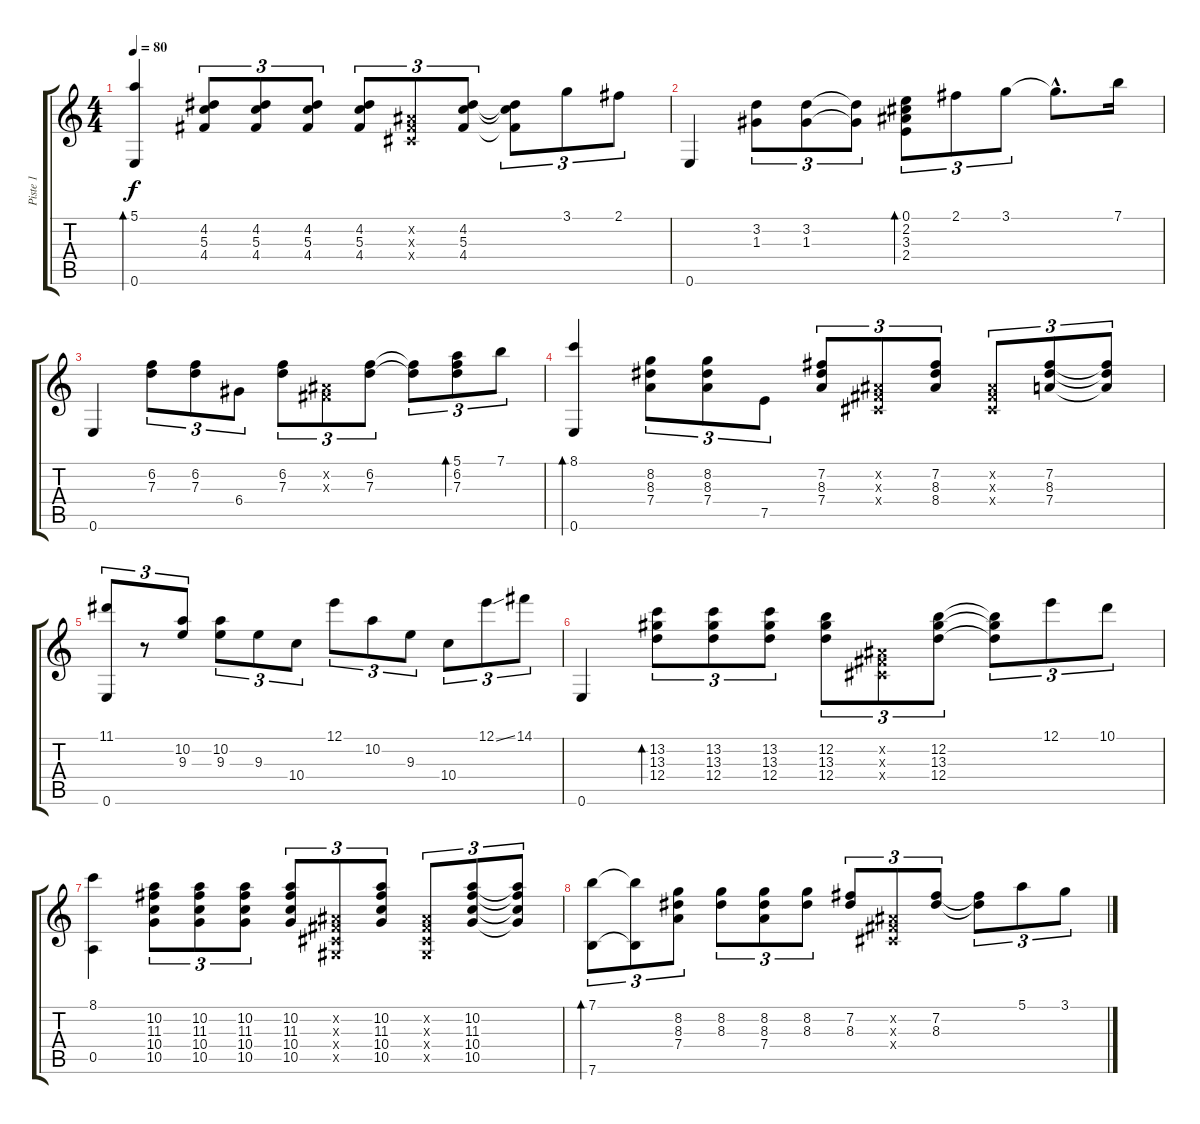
\track ("Piste 1" "Piste 1") {instrument acousticguitarsteel}
\staff {score tabs}
\tuning (E4 B3 G3 D3 A2 E2) {hide}
\ts (4 4)
\tempo 80
\clef g2
\ks c
(5.1 0.6).4{bd 480 dy f} (4.2 5.3 4.4).8{tu (3 2)} (4.2 5.3 4.4).8{tu (3 2)} (4.2 5.3 4.4).8{tu (3 2)} (4.2 5.3 4.4).8{tu (3 2)} (-1.2{x} -1.3{x} -1.4{x}).8{tu (3 2)} (4.2 5.3 4.4).8{tu (3 2)} (4.2{t} 5.3{t} 4.4{t}).8{tu (3 2)} 3.1.8{tu (3 2)} 2.1.8{tu (3 2)} |
0.6.4 (3.2 1.3).8{tu (3 2)} (3.2 1.3).8{tu (3 2)} (3.2{t} 1.3{t}).8{tu (3 2)} (0.1 2.2 3.3 2.4).8{tu (3 2) bd 480} 2.1.8{tu (3 2)} 3.1.8{tu (3 2)} 3.1{hac t}.8{d} 7.1.16 |
0.6.4 (6.2 7.3).8{tu (3 2)} (6.2 7.3).8{tu (3 2)} 6.4.8{tu (3 2)} (6.2 7.3).8{tu (3 2)} (-1.2{x} -1.3{x}).8{tu (3 2)} (6.2 7.3).8{tu (3 2)} (6.2{t} 7.3{t}).8{tu (3 2)} (5.1 6.2 7.3).8{tu (3 2) bd 480} 7.1.8{tu (3 2)} |
(8.1 0.6).4{bd 480} (8.2 8.3 7.4).8{tu (3 2)} (8.2 8.3 7.4).8{tu (3 2)} 7.5.8{tu (3 2)} (7.2 8.3 7.4).8{tu (3 2)} (-1.2{x} -1.3{x} -1.4{x}).8{tu (3 2)} (7.2 8.3 8.4).8{tu (3 2)} (-1.2{x} -1.3{x} -1.4{x}).8{tu (3 2)} (7.2 8.3 7.4).8{tu (3 2)} (7.2{t} 8.3{t} 7.4{t}).8{tu (3 2)} |
(11.1 0.6).8{tu (3 2)} r.8{tu (3 2)} (10.2 9.3).8{tu (3 2)} (10.2 9.3).8{tu (3 2)} 9.3.8{tu (3 2)} 10.4.8{tu (3 2)} 12.1.8{tu (3 2)} 10.2.8{tu (3 2)} 9.3.8{tu (3 2)} 10.4.8{tu (3 2)} 12.1{ss}.8{tu (3 2)} 14.1.8{tu (3 2)} |
0.6.4 (13.2 13.3 12.4).8{tu (3 2) bd 480} (13.2 13.3 12.4).8{tu (3 2)} (13.2 13.3 12.4).8{tu (3 2)} (12.2 13.3 12.4).8{tu (3 2)} (-1.2{x} -1.3{x} -1.4{x}).8{tu (3 2)} (12.2 13.3 12.4).8{tu (3 2)} (12.2{t} 13.3{t} 12.4{t}).8{tu (3 2)} 12.1.8{tu (3 2)} 10.1.8{tu (3 2)} |
(8.1 0.5).4 (10.2 11.3 10.4 10.5).8{tu (3 2)} (10.2 11.3 10.4 10.5).8{tu (3 2)} (10.2 11.3 10.4 10.5).8{tu (3 2)} (10.2 11.3 10.4 10.5).8{tu (3 2)} (-1.2{x} -1.3{x} -1.4{x} -1.5{x}).8{tu (3 2)} (10.2 11.3 10.4 10.5).8{tu (3 2)} (-1.2{x} -1.3{x} -1.4{x} -1.5{x}).8{tu (3 2)} (10.2 11.3 10.4 10.5).8{tu (3 2)} (10.2{t} 11.3{t} 10.4{t} 10.5{t}).8{tu (3 2)} |
(7.1 7.6).8{tu (3 2) bd 480} (7.1{t} 7.6{t}).8{tu (3 2)} (8.2 8.3 7.4).8{tu (3 2)} (8.2 8.3).8{tu (3 2)} (8.2 8.3 7.4).8{tu (3 2)} (8.2 8.3).8{tu (3 2)} (7.2 8.3).8{tu (3 2)} (-1.2{x} -1.3{x} -1.4{x}).8{tu (3 2)} (7.2 8.3).8{tu (3 2)} (7.2{t} 8.3{t}).8{tu (3 2)} 5.1.8{tu (3 2)} 3.1.8{tu (3 2)}
